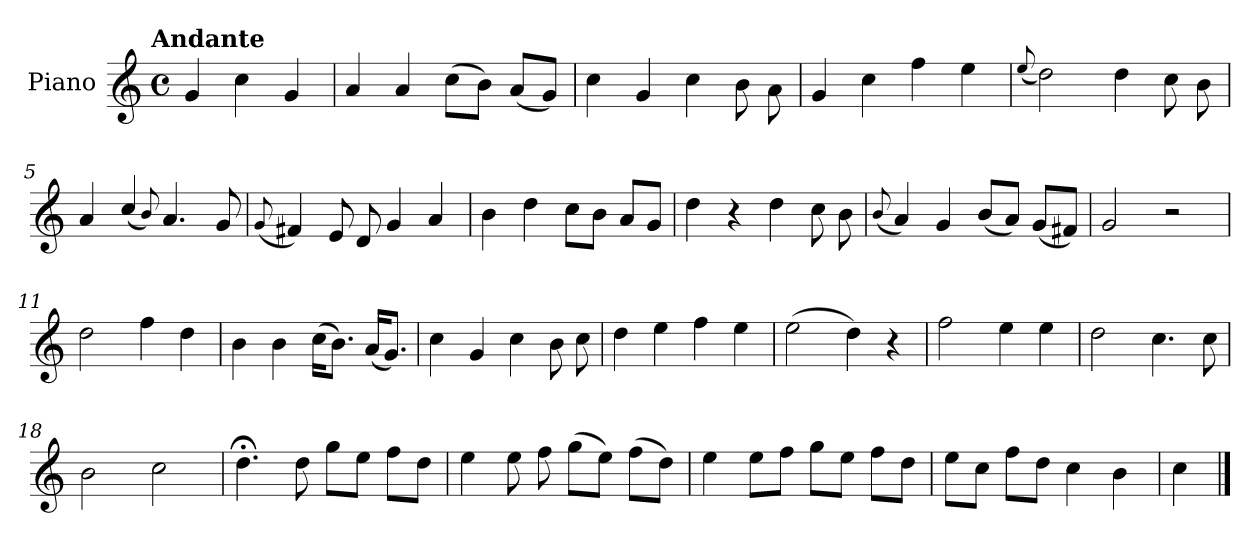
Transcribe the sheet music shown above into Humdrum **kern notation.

**kern
*part1
*staff1
*I"Piano
*I'Pno.
*clefG2
*k[]
!!LO:TX:omd:t=Andante
*M4/4
*met(c)
*MM92
=
4g/
4cc\
4g/
=1
4a/
4a/
(>8cc\L
8b\J)
(<8a/L
8g/J)
=2
4cc\
4g/
4cc\
8b\
8a\
=3
4g/
4cc\
4ff\
4ee\
!!LO:LB:g=z
=4
(<8qqee/
2dd\)
4dd\
8cc\
8b\
=5
4a/
(<4cc/
8qqb/)
4.a/
8g/
=6
(<8qqg/
4f#X/)
8e/
8d/
4g/
4a/
=7
4b\
4dd\
8cc\L
8b\J
8a/L
8g/J
!!LO:LB:g=z
=8
4dd\
4r
4dd\
8cc\
8b\
=9
(<8qqb/
4a/)
4g/
(<8b/L
8a/J)
(<8g/L
8f#X/J)
=10
2g/
2r
=11
2dd\
4ff\
4dd\
=12
4b\
4b\
(>16cc\KL
8.b\J)
(<16a/KL
8.g/J)
!!LO:LB:g=z
=13
4cc\
4g/
4cc\
8b\
8cc\
=14
4dd\
4ee\
4ff\
4ee\
=15
(>2ee\
4dd\)
4r
=16
2ff\
4ee\
4ee\
=17
2dd\
4.cc\
8cc\
=18
2b\
2cc\
=19
4.dd;<\
8dd\
8gg\L
8ee\J
8ff\L
8dd\J
!!LO:LB:g=z
=20
4ee\
8ee\
8ff\
(>8gg\L
8ee\J)
(>8ff\L
8dd\J)
=21
4ee\
8ee\L
8ff\J
8gg\L
8ee\J
8ff\L
8dd\J
=22
8ee\L
8cc\J
8ff\L
8dd\J
4cc\
4b\
=23
4cc\
==
*-
